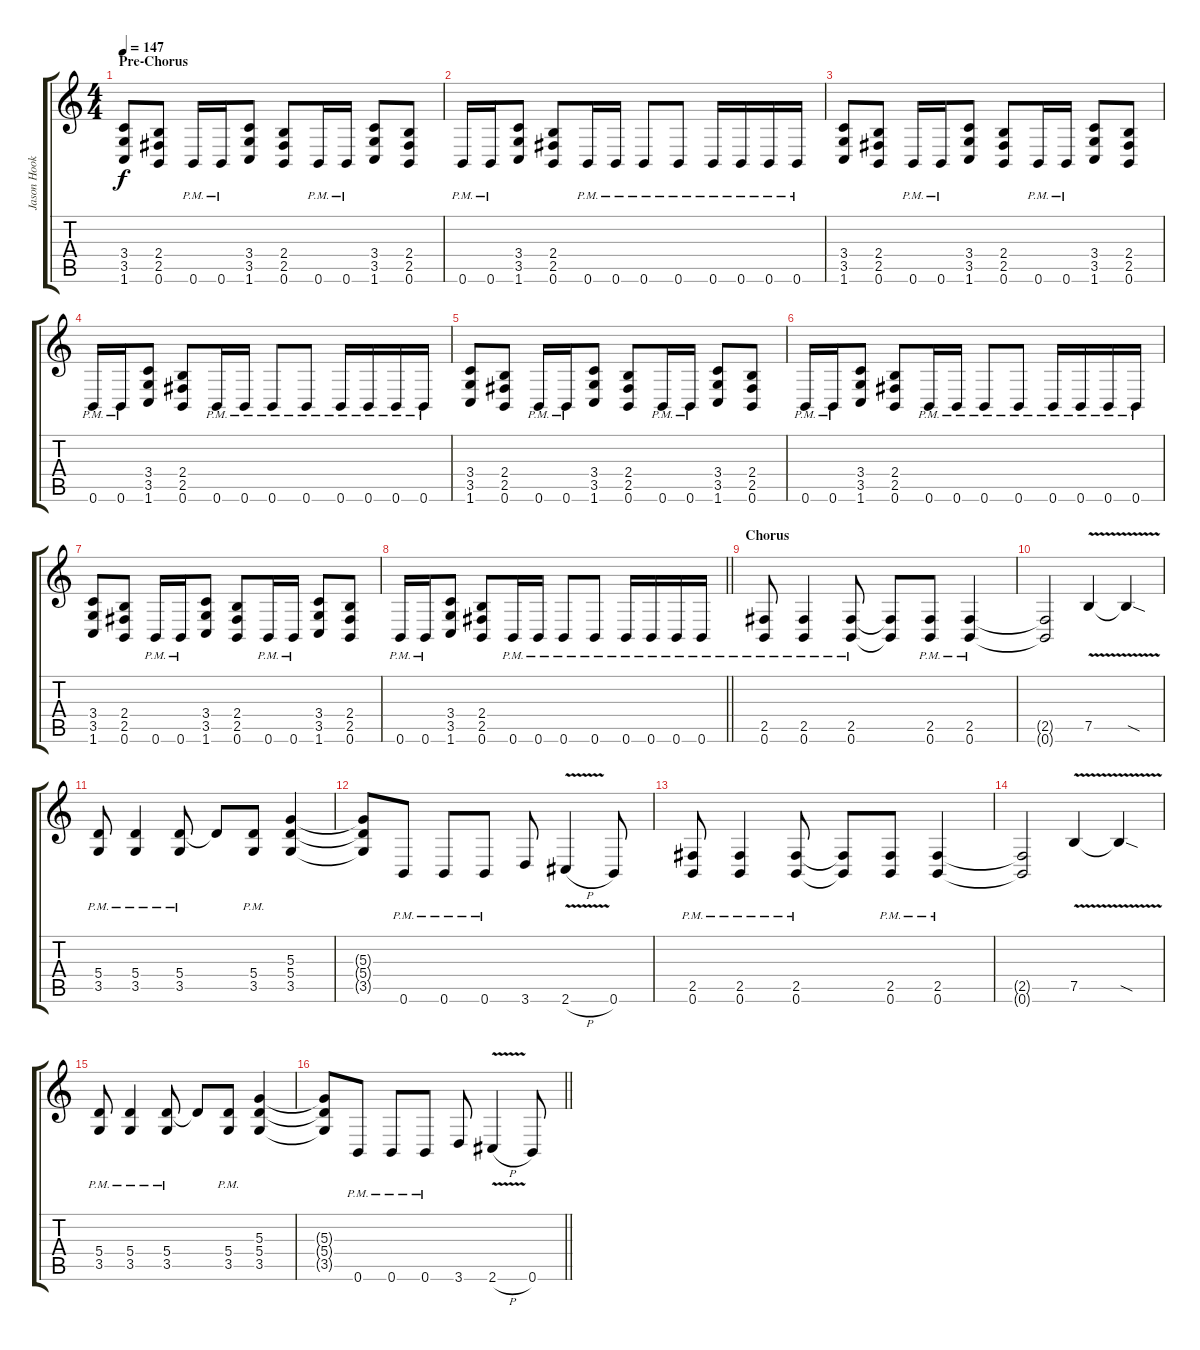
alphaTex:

\track ("Jason Hook (Lead Guitar 1)" "Jason Hook") {instrument distortionguitar}
\staff {score tabs}
\tuning (B3 Gb3 D3 A2 E2 B1) {hide}
\ts (4 4)
\section ("" "Pre-Chorus")
\tempo 147
\clef g2
\ks c
(3.4 3.5 1.6).8{dy f} (2.4 2.5 0.6).8 0.6{pm}.16 0.6{pm}.16 (3.4 3.5 1.6).8 (2.4 2.5 0.6).8 0.6{pm}.16 0.6{pm}.16 (3.4 3.5 1.6).8 (2.4 2.5 0.6).8 |
0.6{pm}.16 0.6{pm}.16 (3.4 3.5 1.6).8 (2.4 2.5 0.6).8 0.6{pm}.16 0.6{pm}.16 0.6{pm}.8 0.6{pm}.8 0.6{pm}.16 0.6{pm}.16 0.6{pm}.16 0.6{pm}.16 |
(3.4 3.5 1.6).8 (2.4 2.5 0.6).8 0.6{pm}.16 0.6{pm}.16 (3.4 3.5 1.6).8 (2.4 2.5 0.6).8 0.6{pm}.16 0.6{pm}.16 (3.4 3.5 1.6).8 (2.4 2.5 0.6).8 |
0.6{pm}.16 0.6{pm}.16 (3.4 3.5 1.6).8 (2.4 2.5 0.6).8 0.6{pm}.16 0.6{pm}.16 0.6{pm}.8 0.6{pm}.8 0.6{pm}.16 0.6{pm}.16 0.6{pm}.16 0.6{pm}.16 |
(3.4 3.5 1.6).8 (2.4 2.5 0.6).8 0.6{pm}.16 0.6{pm}.16 (3.4 3.5 1.6).8 (2.4 2.5 0.6).8 0.6{pm}.16 0.6{pm}.16 (3.4 3.5 1.6).8 (2.4 2.5 0.6).8 |
0.6{pm}.16 0.6{pm}.16 (3.4 3.5 1.6).8 (2.4 2.5 0.6).8 0.6{pm}.16 0.6{pm}.16 0.6{pm}.8 0.6{pm}.8 0.6{pm}.16 0.6{pm}.16 0.6{pm}.16 0.6{pm}.16 |
(3.4 3.5 1.6).8 (2.4 2.5 0.6).8 0.6{pm}.16 0.6{pm}.16 (3.4 3.5 1.6).8 (2.4 2.5 0.6).8 0.6{pm}.16 0.6{pm}.16 (3.4 3.5 1.6).8 (2.4 2.5 0.6).8 |
\barLineRight lightlight
0.6{pm}.16 0.6{pm}.16 (3.4 3.5 1.6).8 (2.4 2.5 0.6).8 0.6{pm}.16 0.6{pm}.16 0.6{pm}.8 0.6{pm}.8 0.6{pm}.16 0.6{pm}.16 0.6{pm}.16 0.6{pm}.16 |
\section ("" "Chorus")
(2.5{pm} 0.6{pm}).8 (2.5{pm} 0.6{pm}).4 (2.5{pm} 0.6{pm}).8 (2.5{t} 0.6{t}).8 (2.5{pm} 0.6{pm}).8 (2.5{pm} 0.6{pm}).4 |
(2.5{t} 0.6{t}).2 7.5{v}.4 7.5{sod t}.4 |
(5.4{pm} 3.5{pm}).8 (5.4{pm} 3.5{pm}).4 (5.4{pm} 3.5{pm}).8 5.4{t}.8 (5.4{pm} 3.5{pm}).8 (5.3 5.4 3.5).4 |
(5.3{t} 5.4{t} 3.5{t}).8 0.6{pm}.8 0.6{pm}.8 0.6{pm}.8 3.6.8 2.6{v h}.4 0.6.8 |
(2.5{pm} 0.6{pm}).8 (2.5{pm} 0.6{pm}).4 (2.5{pm} 0.6{pm}).8 (2.5{t} 0.6{t}).8 (2.5{pm} 0.6{pm}).8 (2.5{pm} 0.6{pm}).4 |
(2.5{t} 0.6{t}).2 7.5{v}.4 7.5{sod t}.4 |
(5.4{pm} 3.5{pm}).8 (5.4{pm} 3.5{pm}).4 (5.4{pm} 3.5{pm}).8 5.4{t}.8 (5.4{pm} 3.5{pm}).8 (5.3 5.4 3.5).4 |
\barLineRight lightlight
(5.3{t} 5.4{t} 3.5{t}).8 0.6{pm}.8 0.6{pm}.8 0.6{pm}.8 3.6.8 2.6{v h}.4 0.6.8
